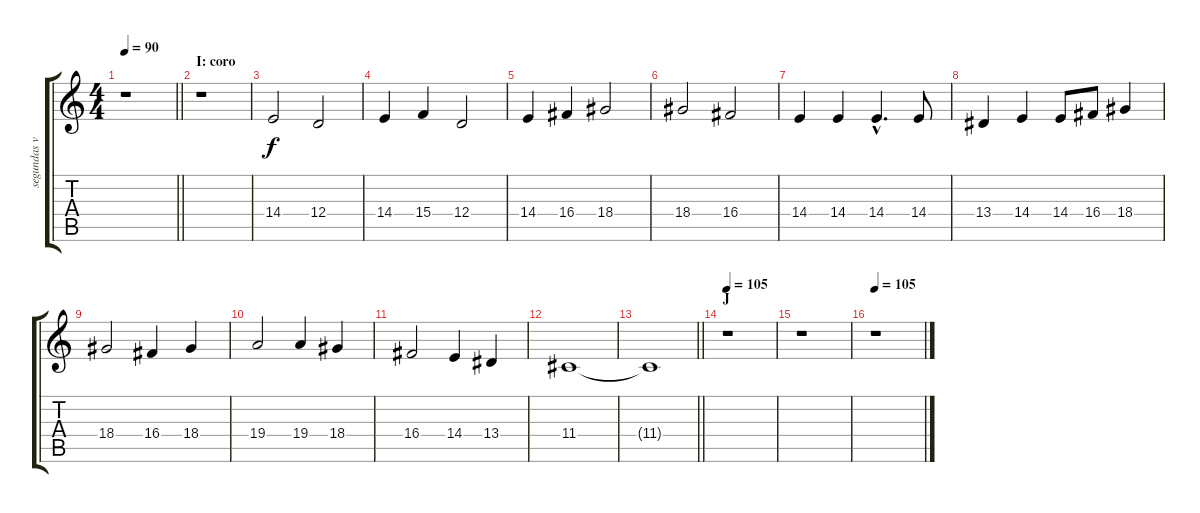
\track ("segundas voces(bajas)" "segundas v") {instrument lead6voice}
\staff {score tabs}
\tuning (E4 B3 G3 D3 A2 E2) {hide}
\ts (4 4)
\tempo 90
\clef g2
\barLineRight lightlight
\ks c
r.1{dy f} |
\section ("" "I: coro")
r.1 |
14.4.2 12.4.2 |
14.4.4 15.4.4 12.4.2 |
14.4.4 16.4.4 18.4.2 |
18.4.2 16.4.2 |
14.4.4 14.4.4 14.4{hac}.4{d} 14.4.8 |
13.4.4 14.4.4 14.4.8 16.4.8 18.4.4 |
18.4.2 16.4.4 18.4.4 |
19.4.2 19.4.4 18.4.4 |
16.4.2 14.4.4 13.4.4 |
11.4.1 |
\barLineRight lightlight
11.4{t}.1 |
\section ("" "J")
\tempo 105
r.1 |
r.1 |
\tempo 105
r.1
